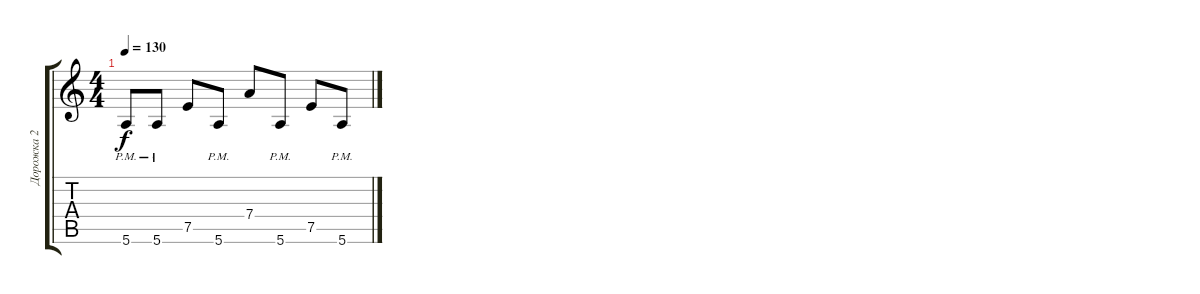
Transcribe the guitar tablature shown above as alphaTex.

\track ("Дорожка 2" "Дорожка 2") {instrument overdrivenguitar}
\staff {score tabs}
\tuning (E4 B3 G3 D3 A2 E2) {hide}
\ts (4 4)
\tempo 130
\clef g2
\ks c
5.6{pm}.8{dy f} 5.6{pm}.8 7.5.8 5.6{pm}.8 7.4.8 5.6{pm}.8 7.5.8 5.6{pm}.8
